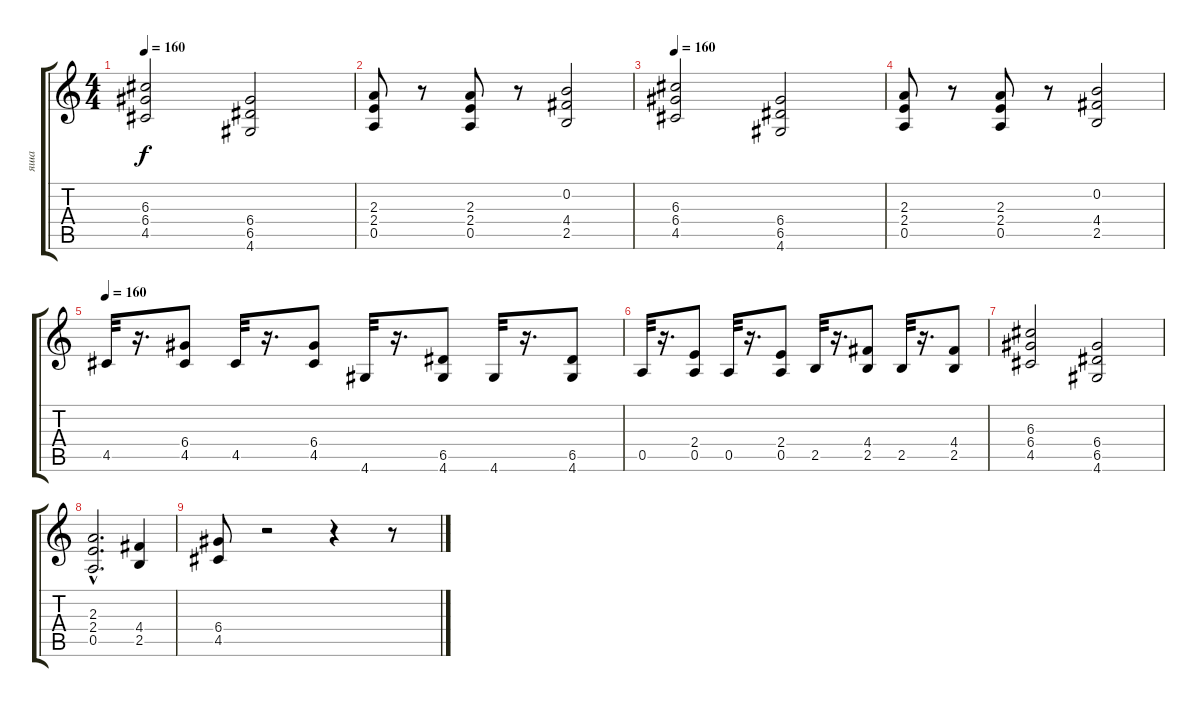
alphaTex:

\track ("яша" "яша") {instrument distortionguitar}
\staff {score tabs}
\tuning (E4 B3 G3 D3 A2 E2) {hide}
\ts (4 4)
\tempo 160
\clef g2
\ks c
(6.3 6.4 4.5).2{dy f} (6.4 6.5 4.6).2 |
(2.3 2.4 0.5).8 r.8 (2.3 2.4 0.5).8 r.8 (0.2 4.4 2.5).2 |
\tempo 160
(6.3 6.4 4.5).2 (6.4 6.5 4.6).2 |
(2.3 2.4 0.5).8 r.8 (2.3 2.4 0.5).8 r.8 (0.2 4.4 2.5).2 |
\tempo 160
4.5.32 r.16{d} (6.4 4.5).8 4.5.32 r.16{d} (6.4 4.5).8 4.6.32 r.16{d} (6.5 4.6).8 4.6.32 r.16{d} (6.5 4.6).8 |
0.5.32 r.16{d} (2.4 0.5).8 0.5.32 r.16{d} (2.4 0.5).8 2.5.32 r.16{d} (4.4 2.5).8 2.5.32 r.16{d} (4.4 2.5).8 |
(6.3 6.4 4.5).2 (6.4 6.5 4.6).2 |
(2.3{hac} 2.4{hac} 0.5{hac}).2{d} (4.4 2.5).4 |
(6.4 4.5).8 r.2 r.4 r.8
